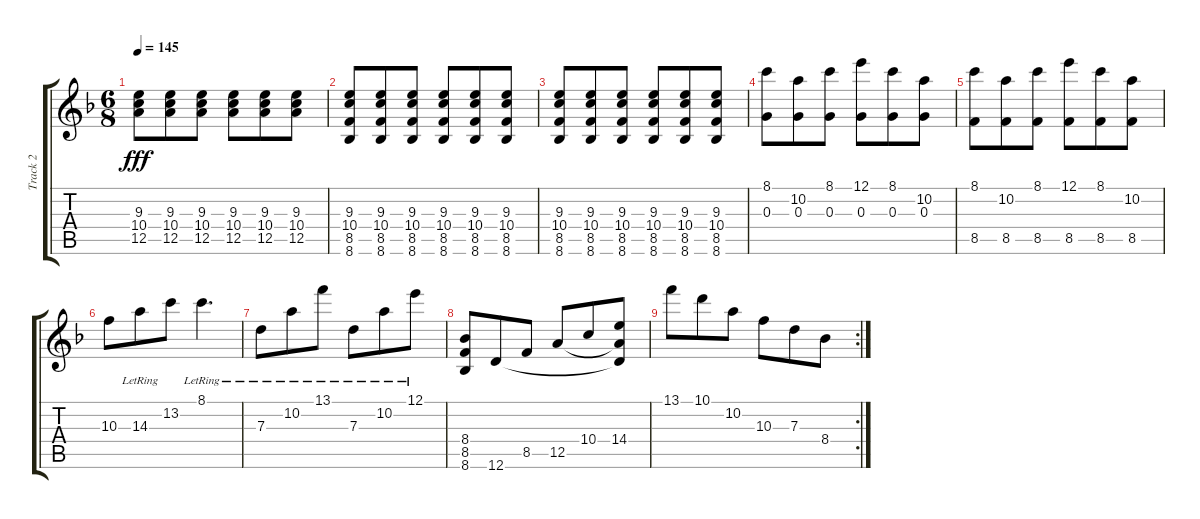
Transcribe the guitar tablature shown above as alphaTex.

\track ("Track 2" "Track 2") {instrument distortionguitar}
\staff {score tabs}
\tuning (E4 B3 G3 D3 A2 D2) {hide}
\ts (6 8)
\tempo 145
\clef g2
\ks dminor
(9.3 10.4 12.5).8{dy fff} (9.3 10.4 12.5).8 (9.3 10.4 12.5).8 (9.3 10.4 12.5).8 (9.3 10.4 12.5).8 (9.3 10.4 12.5).8 |
(9.3 10.4 8.5 8.6).8 (9.3 10.4 8.5 8.6).8 (9.3 10.4 8.5 8.6).8 (9.3 10.4 8.5 8.6).8 (9.3 10.4 8.5 8.6).8 (9.3 10.4 8.5 8.6).8 |
(9.3 10.4 8.5 8.6).8 (9.3 10.4 8.5 8.6).8 (9.3 10.4 8.5 8.6).8 (9.3 10.4 8.5 8.6).8 (9.3 10.4 8.5 8.6).8 (9.3 10.4 8.5 8.6).8 |
(8.1 0.3).8 (10.2 0.3).8 (8.1 0.3).8 (12.1 0.3).8 (8.1 0.3).8 (10.2 0.3).8 |
(8.1 8.5).8 (10.2 8.5).8 (8.1 8.5).8 (12.1 8.5).8 (8.1 8.5).8 (10.2 8.5).8 |
10.3.8 14.3{lr}.8 13.2.8 8.1{lr}.4{d} |
7.3{lr}.8 10.2{lr}.8 13.1{lr}.8 7.3{lr}.8 10.2{lr}.8 12.1{lr}.8 |
(8.4 8.5 8.6).8 12.6.8 8.5.8 12.5.8 10.4.8 (14.4 12.5{t} 12.6{t}).8 |
\rc 2
13.1.8 10.1.8 10.2.8 10.3.8 7.3.8 8.4.8
